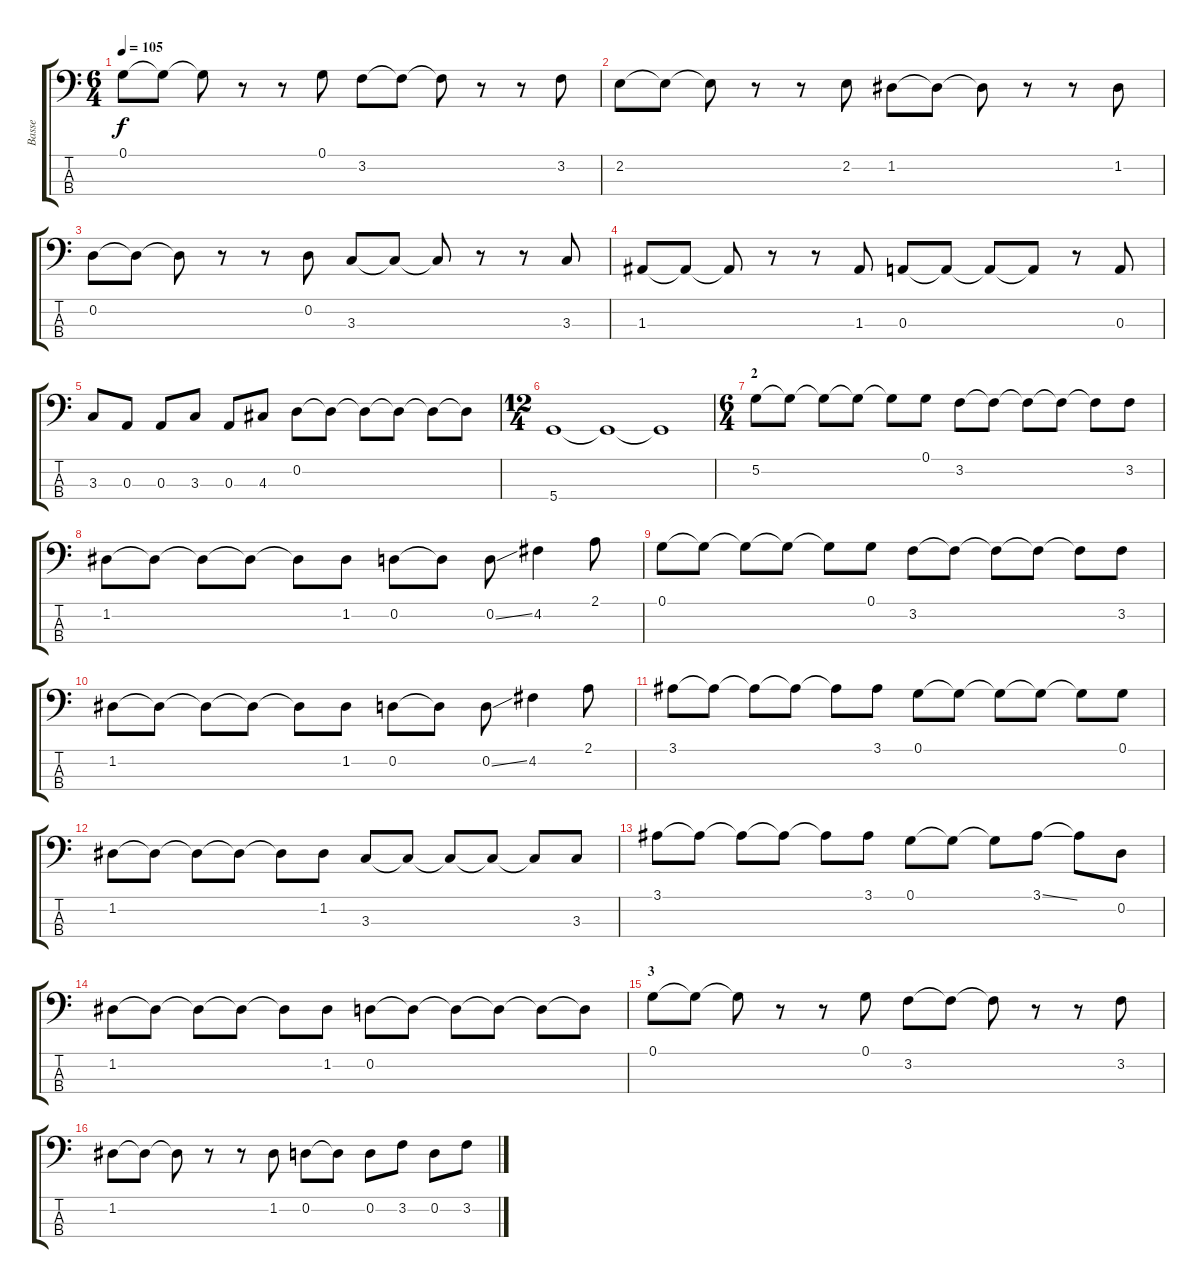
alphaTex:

\track ("Basse" "Basse") {instrument acousticbass}
\staff {score tabs}
\tuning (G2 D2 A1 D1) {hide}
\ts (6 4)
\tempo 105
\clef f4
\ks c
0.1.8{dy f} 0.1{t}.8 0.1{t}.8 r.8 r.8 0.1.8 3.2.8 3.2{t}.8 3.2{t}.8 r.8 r.8 3.2.8 |
2.2.8 2.2{t}.8 2.2{t}.8 r.8 r.8 2.2.8 1.2.8 1.2{t}.8 1.2{t}.8 r.8 r.8 1.2.8 |
0.2.8 0.2{t}.8 0.2{t}.8 r.8 r.8 0.2.8 3.3.8 3.3{t}.8 3.3{t}.8 r.8 r.8 3.3.8 |
1.3.8 1.3{t}.8 1.3{t}.8 r.8 r.8 1.3.8 0.3.8 0.3{t}.8 0.3{t}.8 0.3{t}.8 r.8 0.3.8 |
3.3.8 0.3.8 0.3.8 3.3.8 0.3.8 4.3.8 0.2.8 0.2{t}.8 0.2{t}.8 0.2{t}.8 0.2{t}.8 0.2{t}.8 |
\ts (12 4)
5.4.1{instrument acousticbass} 5.4{t}.1 5.4{t}.1 |
\ts (6 4)
\section ("" "2")
5.2.8 5.2{t}.8 5.2{t}.8 5.2{t}.8 5.2{t}.8 0.1.8 3.2.8 3.2{t}.8 3.2{t}.8 3.2{t}.8 3.2{t}.8 3.2.8 |
1.2.8 1.2{t}.8 1.2{t}.8 1.2{t}.8 1.2{t}.8 1.2.8 0.2.8 0.2{t}.8 0.2{ss}.8 4.2.4 2.1.8 |
0.1.8 0.1{t}.8 0.1{t}.8 0.1{t}.8 0.1{t}.8 0.1.8 3.2.8 3.2{t}.8 3.2{t}.8 3.2{t}.8 3.2{t}.8 3.2.8 |
1.2.8 1.2{t}.8 1.2{t}.8 1.2{t}.8 1.2{t}.8 1.2.8 0.2.8 0.2{t}.8 0.2{ss}.8 4.2.4 2.1.8 |
3.1.8 3.1{t}.8 3.1{t}.8 3.1{t}.8 3.1{t}.8 3.1.8 0.1.8 0.1{t}.8 0.1{t}.8 0.1{t}.8 0.1{t}.8 0.1.8 |
1.2.8 1.2{t}.8 1.2{t}.8 1.2{t}.8 1.2{t}.8 1.2.8 3.3.8 3.3{t}.8 3.3{t}.8 3.3{t}.8 3.3{t}.8 3.3.8 |
3.1.8 3.1{t}.8 3.1{t}.8 3.1{t}.8 3.1{t}.8 3.1.8 0.1.8 0.1{t}.8 0.1{t}.8 3.1{ss}.8 3.1{t}.8 0.2.8 |
1.2.8 1.2{t}.8 1.2{t}.8 1.2{t}.8 1.2{t}.8 1.2.8 0.2.8 0.2{t}.8 0.2{t}.8 0.2{t}.8 0.2{t}.8 0.2{t}.8 |
\section ("" "3")
0.1.8{instrument lead8bassandlead} 0.1{t}.8 0.1{t}.8 r.8 r.8 0.1.8 3.2.8 3.2{t}.8 3.2{t}.8 r.8 r.8 3.2.8 |
1.2.8 1.2{t}.8 1.2{t}.8 r.8 r.8 1.2.8 0.2.8 0.2{t}.8 0.2.8 3.2.8 0.2.8 3.2.8
